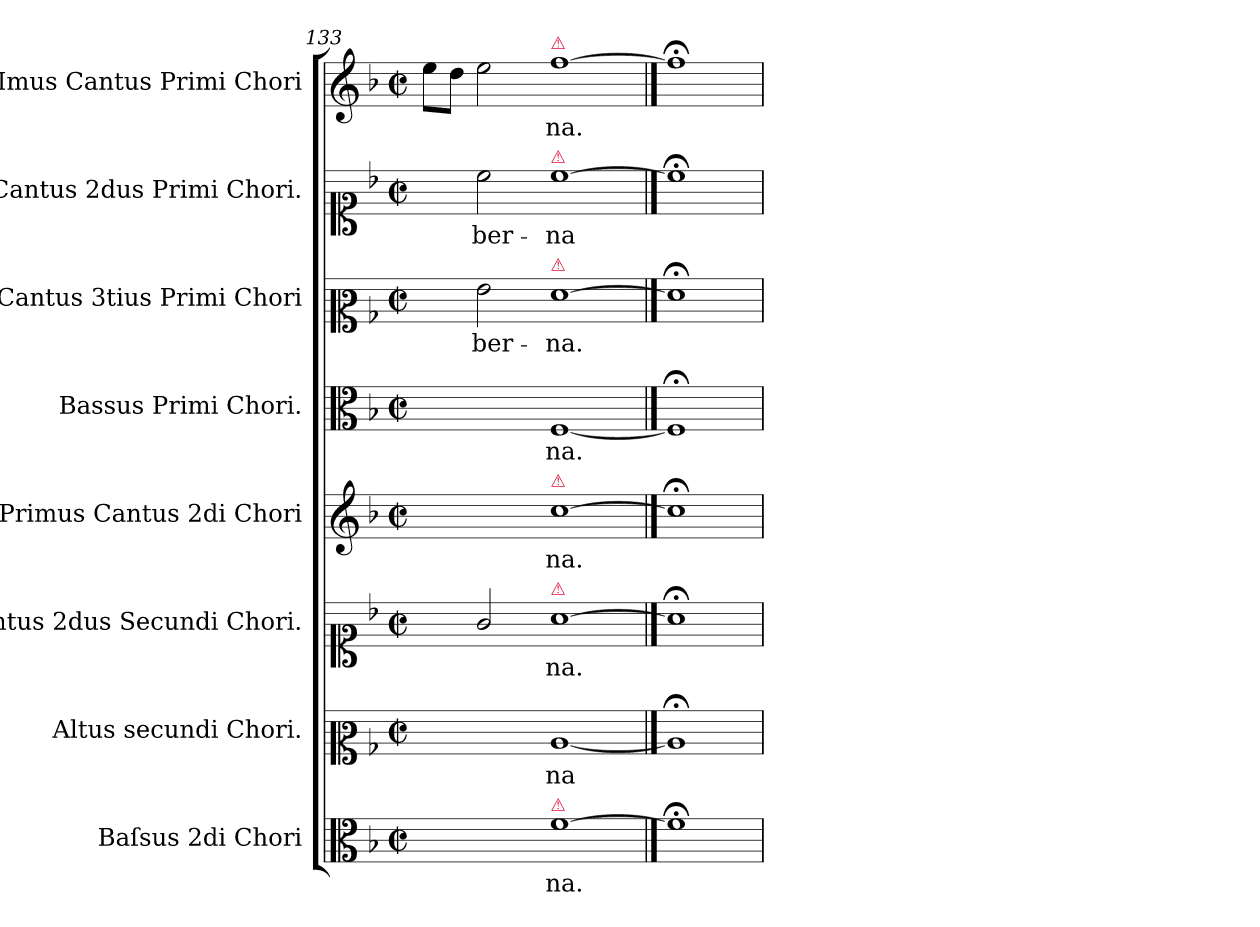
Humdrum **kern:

**kern	**text	**kern	**text	**kern	**text	**kern	**text	**kern	**text	**kern	**text	**kern	**text	**kern	**text
*part8	*part8	*part7	*part7	*part6	*part6	*part5	*part5	*part4	*part4	*part3	*part3	*part2	*part2	*part1	*part1
*staff8	*staff8	*staff7	*staff7	*staff6	*staff6	*staff5	*staff5	*staff4	*staff4	*staff3	*staff3	*staff2	*staff2	*staff1	*staff1
*I"Baſsus 2di Chori	*	*I"Altus secundi Chori.	*	*I"Cantus 2dus Secundi Chori.	*	*I"Primus Cantus 2di Chori	*	*I"Bassus Primi Chori.	*	*I"Cantus 3tius Primi Chori	*	*I"Cantus 2dus Primi Chori.	*	*I"Imus Cantus Primi Chori	*
*I'B	*	*I'A	*	*I'S 2	*	*I'S 1	*	*I'B	*	*I'S 3	*	*I'S 2	*	*I'S 1	*
*clefC3	*	*clefC2	*	*clefC1	*	*clefG2	*	*clefC3	*	*clefC2	*	*clefC1	*	*clefG2	*
*k[b-]	*	*k[b-]	*	*k[b-]	*	*k[b-]	*	*k[b-]	*	*k[b-]	*	*k[b-]	*	*k[b-]	*
*F:	*	*F:	*	*F:	*	*F:	*	*F:	*	*F:	*	*F:	*	*F:	*
*M2/2	*	*M2/2	*	*M2/2	*	*M2/2	*	*M2/2	*	*M2/2	*	*M2/2	*	*M2/2	*
*met(c|)	*	*met(c|)	*	*met(c|)	*	*met(c|)	*	*met(c|)	*	*met(c|)	*	*met(c|)	*	*met(c|)	*
=133	=133	=133	=133	=133	=133	=133	=133	=133	=133	=133	=133	=133	=133	=133	=133
2.ryy	.	2.ryy	.	4ryy	.	2.ryy	.	2.ryy	.	4ryy	.	4ryy	.	8ee\L	.
.	.	.	.	.	.	.	.	.	.	.	.	.	.	8dd\J	.
.	.	.	.	2g/	.	.	.	.	.	2g\	ber-	2cc\	-ber-	2ee\	.
=134-	=134-	=134-	=134-	=134-	=134-	=134-	=134-	=134-	=134-	=134-	=134-	=134-	=134-	=134-	=134-
!	!	!	!	!	!	!	!	!	!	!	!	!	!	!LO:TX:a:color=crimson:t=⚠	!
!	!	!	!	!	!	!	!	!	!	!	!	!LO:TX:a:color=crimson:t=⚠	!	!	!
!	!	!	!	!	!	!	!	!	!	!LO:TX:a:color=crimson:t=⚠	!	!	!	!	!
!	!	!	!	!	!	!LO:TX:a:color=crimson:t=⚠	!	!	!	!	!	!	!	!	!
!	!	!	!	!LO:TX:a:color=crimson:t=⚠	!	!	!	!	!	!	!	!	!	!	!
!LO:TX:a:color=crimson:t=⚠	!	!	!	!	!	!	!	!	!	!	!	!	!	!	!
[1f	-na.	[1c	-na	[1a	-na.	[1cc	-na.	[1F	-na.	[1f	-na.	[1cc	-na	[1ff	-na.
==135	==135	==135	==135	==135	==135	==135	==135	==135	==135	==135	==135	==135	==135	==135	==135
1f;<]	.	1c;<]	.	1a;<]	.	1cc;<]	.	1F;<]	.	1f;<]	.	1cc;<]	.	1ff;<]	.
=	=	=	=	=	=	=	=	=	=	=	=	=	=	=	=
*-	*-	*-	*-	*-	*-	*-	*-	*-	*-	*-	*-	*-	*-	*-	*-
